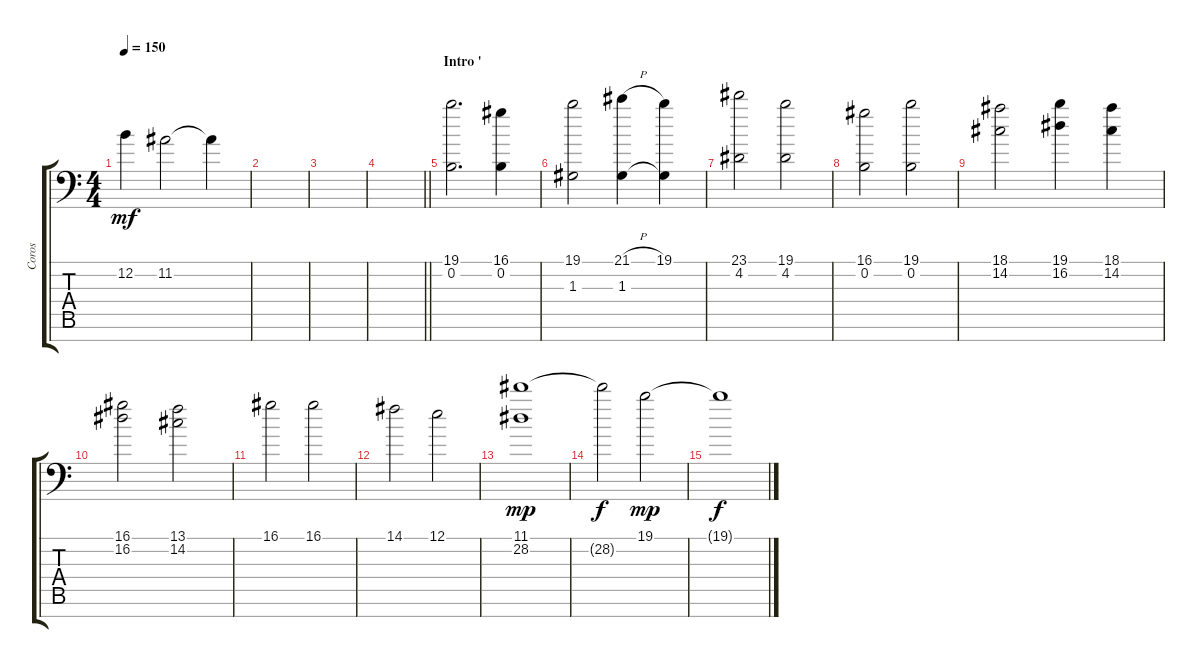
\track ("Coros" "Coros") {instrument choiraahs}
\staff {score tabs}
\tuning (E4 B3 G3 D3 A2 E2 C-1) {hide}
\ts (4 4)
\tempo 150
\clef f4
\ks c
12.2{t}.4{dy mf} 11.2.2 11.2{t}.4 |
|
|
\barLineRight lightlight
|
\section ("" "Intro '")
(19.1 0.2).2{d} (16.1 0.2).4 |
(19.1 1.3).2 (21.1{h} 1.3).4 (19.1 1.3{t}).4 |
(23.1 4.2).2 (19.1 4.2).2 |
(16.1 0.2).2 (19.1 0.2).2 |
(18.1 14.2).2 (19.1 16.2).4 (18.1 14.2).4 |
(16.1 16.2).2 (13.1 14.2).2 |
16.1.2 16.1.2 |
14.1.2 12.1.2 |
(11.1 28.2).1{dy mp} |
28.2{t}.2{dy f} 19.1.2{dy mp} |
19.1{t}.1{dy f}
